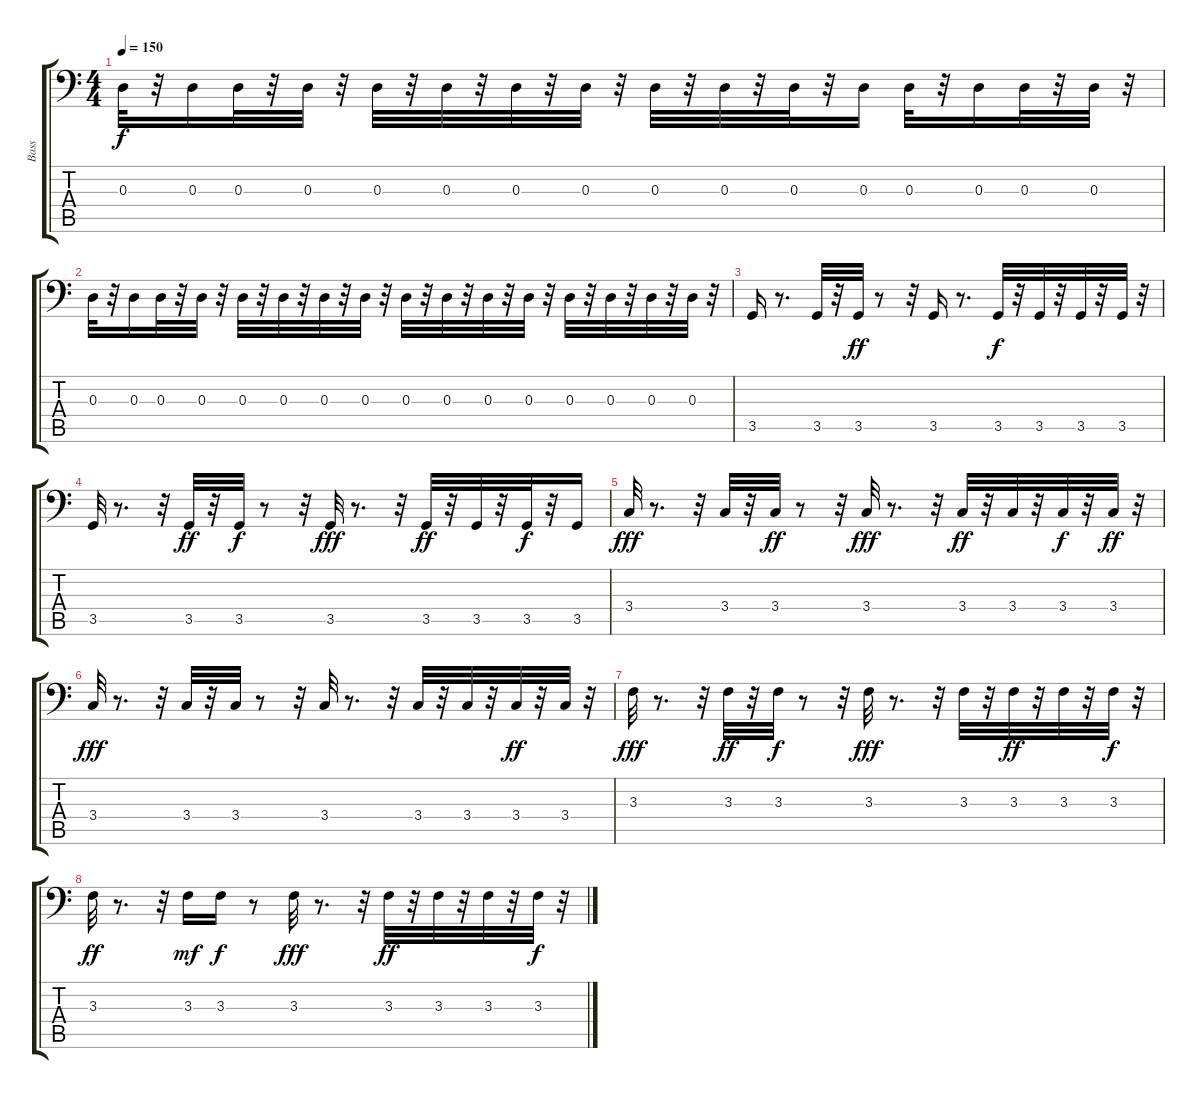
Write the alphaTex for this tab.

\track ("Bass" "Bass") {instrument electricbassfinger}
\staff {score tabs}
\tuning (C3 G2 D2 A1 E1 B0) {hide}
\ts (4 4)
\tempo 150
\clef f4
\ks c
0.3.32{dy f} r.32 0.3.16 0.3.32 r.32 0.3.32 r.32 0.3.32 r.32 0.3.32 r.32 0.3.32 r.32 0.3.32 r.32 0.3.32 r.32 0.3.32 r.32 0.3.32 r.32 0.3.16 0.3.32 r.32 0.3.16 0.3.32 r.32 0.3.32 r.32 |
0.3.32 r.32 0.3.16 0.3.32 r.32 0.3.32 r.32 0.3.32 r.32 0.3.32 r.32 0.3.32 r.32 0.3.32 r.32 0.3.32 r.32 0.3.32 r.32 0.3.32 r.32 0.3.32 r.32 0.3.32 r.32 0.3.32 r.32 0.3.32 r.32 0.3.32 r.32 |
3.5.16 r.8{d} 3.5.32 r.32 3.5.32{dy ff} r.8 r.32 3.5.16 r.8{d} 3.5.32{dy f} r.32 3.5.32 r.32 3.5.32 r.32 3.5.32 r.32 |
3.5.32 r.8{d} r.32 3.5.32{dy ff} r.32 3.5.32{dy f} r.8 r.32 3.5.32{dy fff} r.8{d} r.32 3.5.32{dy ff} r.32 3.5.32 r.32 3.5.32{dy f} r.32 3.5.16 |
3.4.32{dy fff} r.8{d} r.32 3.4.32 r.32 3.4.32{dy ff} r.8 r.32 3.4.32{dy fff} r.8{d} r.32 3.4.32{dy ff} r.32 3.4.32 r.32 3.4.32{dy f} r.32 3.4.32{dy ff} r.32 |
3.4.32{dy fff} r.8{d} r.32 3.4.32 r.32 3.4.32 r.8 r.32 3.4.32 r.8{d} r.32 3.4.32 r.32 3.4.32 r.32 3.4.32{dy ff} r.32 3.4.32 r.32 |
3.3.32{dy fff} r.8{d} r.32 3.3.32{dy ff} r.32 3.3.32{dy f} r.8 r.32 3.3.32{dy fff} r.8{d} r.32 3.3.32 r.32 3.3.32{dy ff} r.32 3.3.32 r.32 3.3.32{dy f} r.32 |
3.3.32{dy ff} r.8{d} r.32 3.3.16{dy mf} 3.3.16{dy f} r.8 3.3.32{dy fff} r.8{d} r.32 3.3.32{dy ff} r.32 3.3.32 r.32 3.3.32 r.32 3.3.32{dy f} r.32
